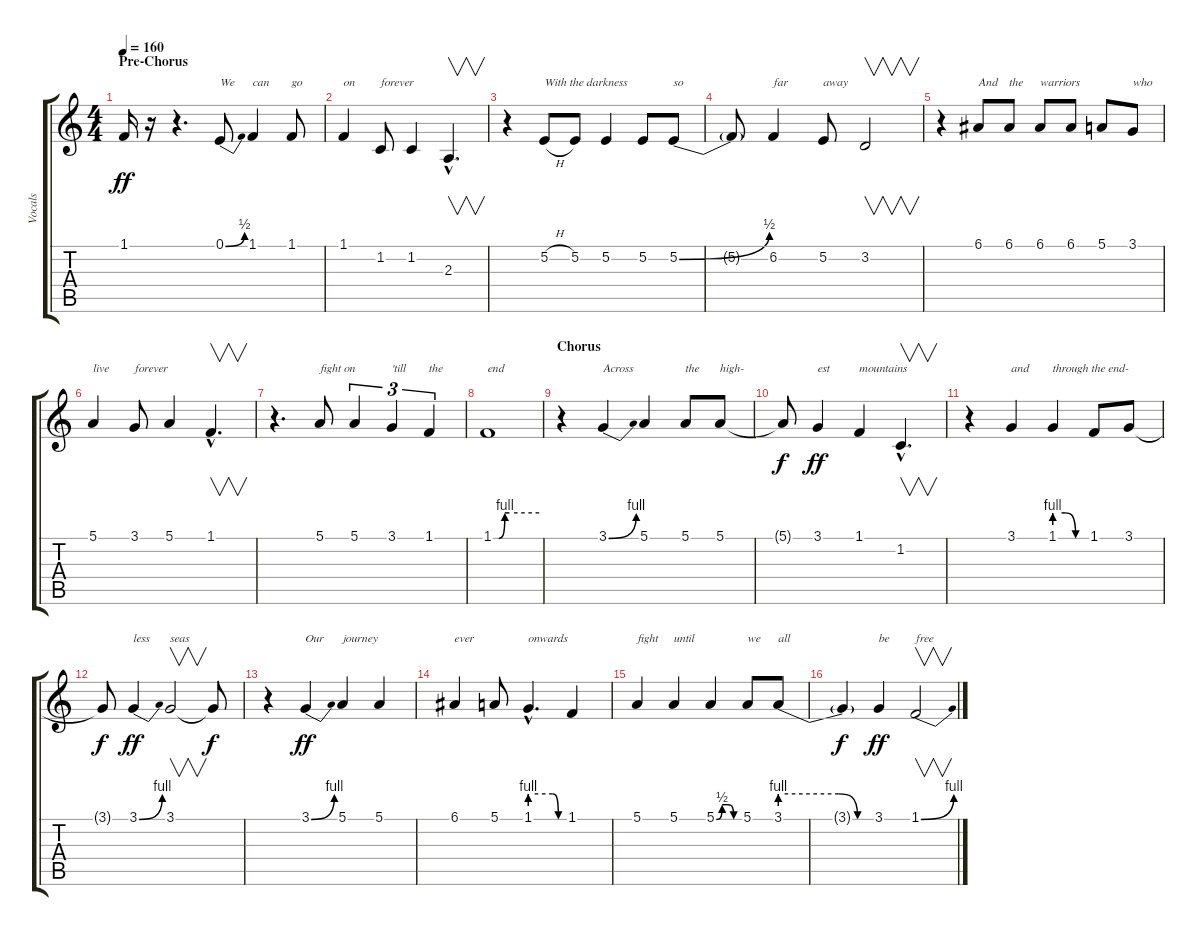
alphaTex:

\track ("Vocals" "Vocals") {instrument lead2sawtooth}
\staff {score tabs}
\tuning (E4 B3 G3 D3 A2 E2) {hide}
\ts (4 4)
\section ("" "Pre-Chorus")
\tempo 160
\clef g2
\ks c
1.1{t}.16{dy ff} r.16 r.4{d} 0.1{be (bend 0 0 60 2)}.8{txt "We"} 1.1.4{txt "can"} 1.1.8{txt "go"} |
1.1.4{txt "on"} 1.2.8{txt "forever"} 1.2.4 2.3{hac}.4{v d} |
r.4 5.2{h}.8{txt "With the darkness"} 5.2.8 5.2.4 5.2.8 5.2{be (bend 0 0 60 2)}.8{txt "so"} |
5.2{t}.8 6.2.4{txt "far"} 5.2.8{txt "away"} 3.2.2{v} |
r.4 6.1.8{txt "And"} 6.1.8{txt "the"} 6.1.8{txt "warriors"} 6.1.8 5.1.8 3.1.8{txt "who"} |
5.1.4{txt "live"} 3.1.8{txt "forever"} 5.1.4 1.1{hac}.4{v d} |
r.4{d} 5.1.8{txt "fight on"} 5.1.4{tu (3 2)} 3.1.4{tu (3 2) txt "'till"} 1.1.4{tu (3 2) txt "the"} |
1.1{be (custom 0 0 7 0 15 4 21 4 60 4)}.1{txt "end"} |
\section ("" "Chorus")
r.4 3.1{be (bend 0 0 60 4)}.4{txt "Across"} 5.1.4 5.1.8{txt "the"} 5.1.8{txt "high-"} |
5.1{t}.8{dy f} 3.1.4{txt "est" dy ff} 1.1.4{txt "mountains"} 1.2{hac}.4{v d} |
r.4 3.1.4{txt "and"} 1.1{be (custom 0 4 20 4 40 0 60 0)}.4{txt "through the end-"} 1.1.8 3.1.8 |
3.1{t}.8{dy f} 3.1{be (bend 0 0 60 4)}.4{txt "less" dy ff} 3.1.2{v txt "seas"} 3.1{t}.8{dy f} |
r.4 3.1{be (bend 0 0 60 4)}.4{txt "Our" dy ff} 5.1.4{txt "journey"} 5.1.4 |
6.1.4{txt "ever"} 5.1.8 1.1{be (custom 0 4 40 4 50 0 60 0) hac}.4{d txt "onwards"} 1.1.4 |
5.1.4{txt "fight"} 5.1.4{txt "until"} 5.1{be (custom 0 0 15 2 30 2 45 0 60 0)}.4 5.1.8{txt "we"} 3.1{be (custom 0 4 37 4 49 0 60 0)}.8{txt "all"} |
3.1{t}.4{dy f} 3.1.4{txt "be" dy ff} 1.1{be (bend 0 0 60 4)}.2{v txt "free"}
